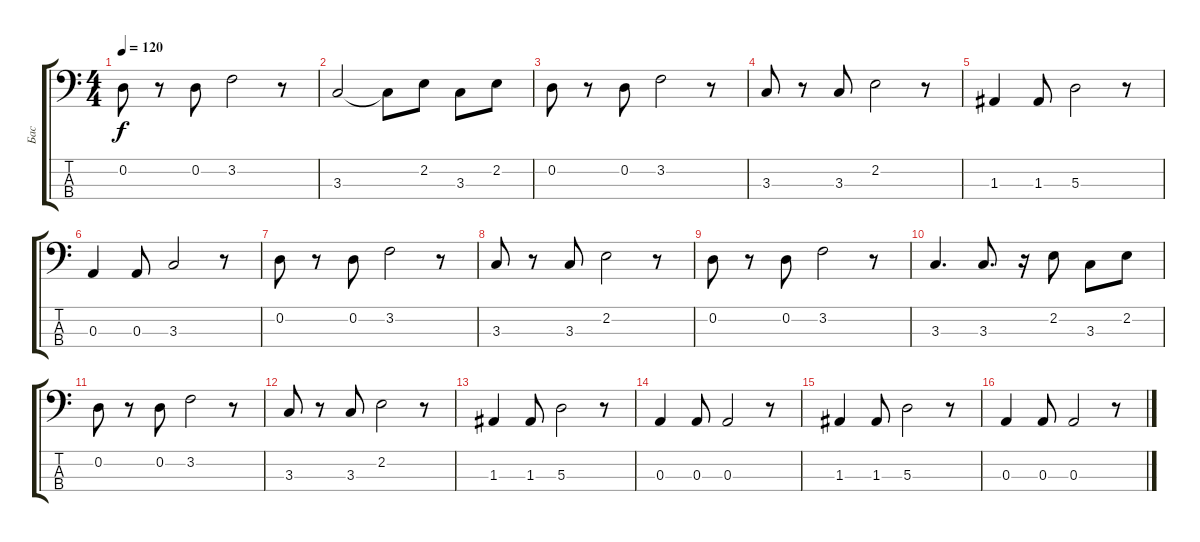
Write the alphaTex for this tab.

\track ("Бас" "Бас") {instrument electricbassfinger}
\staff {score tabs}
\tuning (G2 D2 A1 E1) {hide}
\ts (4 4)
\tempo 120
\clef f4
\ks c
0.2.8{dy f} r.8 0.2.8 3.2.2 r.8 |
3.3.2 3.3{t}.8 2.2.8 3.3.8 2.2.8 |
0.2.8 r.8 0.2.8 3.2.2 r.8 |
3.3.8 r.8 3.3.8 2.2.2 r.8 |
1.3.4 1.3.8 5.3.2 r.8 |
0.3.4 0.3.8 3.3.2 r.8 |
0.2.8 r.8 0.2.8 3.2.2 r.8 |
3.3.8 r.8 3.3.8 2.2.2 r.8 |
0.2.8 r.8 0.2.8 3.2.2 r.8 |
3.3.4{d} 3.3.8{d} r.16 2.2.8 3.3.8 2.2.8 |
0.2.8 r.8 0.2.8 3.2.2 r.8 |
3.3.8 r.8 3.3.8 2.2.2 r.8 |
1.3.4 1.3.8 5.3.2 r.8 |
0.3.4 0.3.8 0.3.2 r.8 |
1.3.4 1.3.8 5.3.2 r.8 |
0.3.4 0.3.8 0.3.2 r.8
